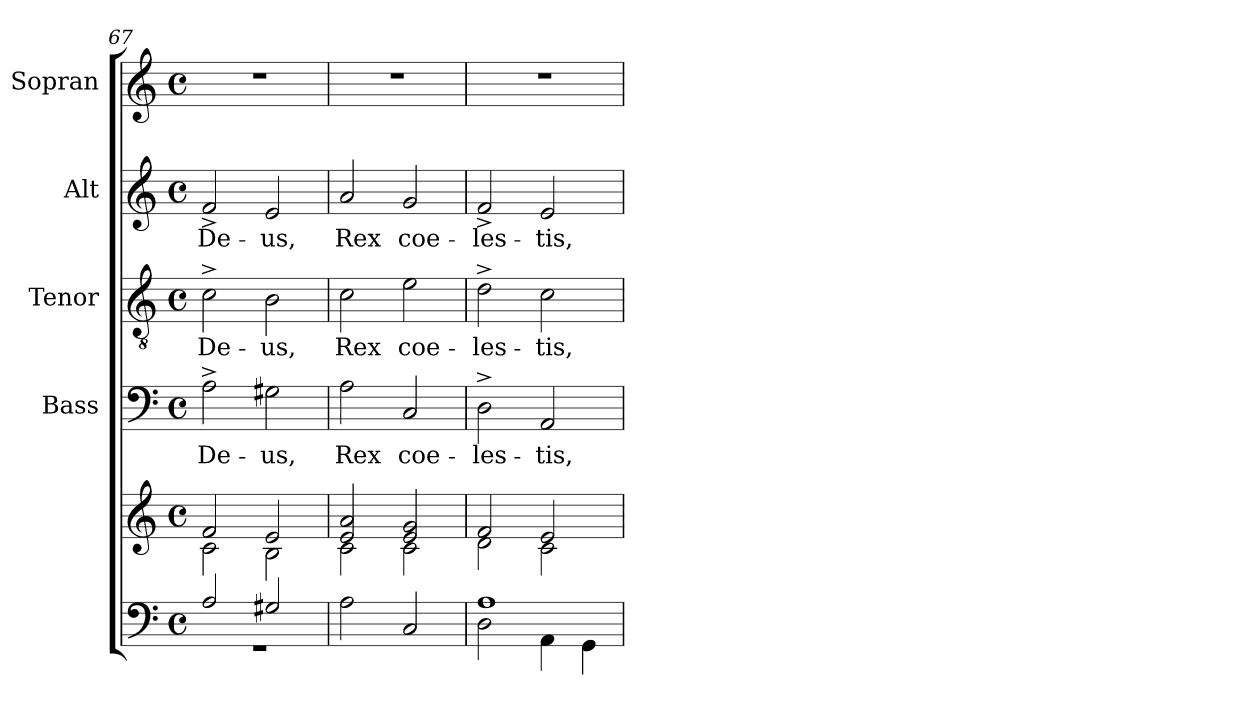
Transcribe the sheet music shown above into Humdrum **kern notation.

**kern	**kern	**kern	**text	**kern	**text	**kern	**text	**kern
*part5	*part5	*part4	*part4	*part3	*part3	*part2	*part2	*part1
*staff6	*staff5	*staff4	*staff4	*staff3	*staff3	*staff2	*staff2	*staff1
*	*	*I"Bass	*	*I"Tenor	*	*I"Alt	*	*I"Sopran
*	*	*I'B.	*	*I'T.	*	*I'A.	*	*I'S.
*clefF4	*clefG2	*clefF4	*	*clefGv2	*	*clefG2	*	*clefG2
*k[]	*k[]	*k[]	*	*k[]	*	*k[]	*	*k[]
*C:	*C:	*C:	*	*C:	*	*C:	*	*C:
*M4/4	*M4/4	*M4/4	*	*M4/4	*	*M4/4	*	*M4/4
*met(c)	*met(c)	*met(c)	*	*met(c)	*	*met(c)	*	*met(c)
=67	=67	=67	=67	=67	=67	=67	=67	=67
*^	*^	*	*	*	*	*	*	*
!	!	!	!	!	!LO:LY:b	!	!LO:LY:b	!	!LO:LY:b	!
2A/	1rGG	2f/	2c\	2A^>\	De-	2c^>\	De-	2f^>/	De-	1r
!	!	!	!	!	!LO:LY:b	!	!LO:LY:b	!	!LO:LY:b	!
2G#X/	.	2e/	2B\	2G#X\	-us,	2B\	-us,	2e/	-us,	.
*v	*v	*	*	*	*	*	*	*	*	*
=68	=68	=68	=68	=68	=68	=68	=68	=68	=68
!	!	!	!	!LO:LY:b	!	!LO:LY:b	!	!LO:LY:b	!
2A\	2e/ 2a/	2c\	2A\	Rex	2c\	Rex	2a/	Rex	1r
!	!	!	!	!LO:LY:b	!	!LO:LY:b	!	!LO:LY:b	!
2C/	2e/ 2g/	2c\	2C/	coe-	2e\	coe-	2g/	coe-	.
=69	=69	=69	=69	=69	=69	=69	=69	=69	=69
*^	*	*	*	*	*	*	*	*	*
!	!	!	!	!	!LO:LY:b	!	!LO:LY:b	!	!LO:LY:b	!
1A	2D\	2f/	2d\	2D^>\	-les-	2d^>\	-les-	2f^>/	-les-	1r
!	!	!	!	!	!LO:LY:b	!	!LO:LY:b	!	!LO:LY:b	!
.	4AA\	2e/	2c\	2AA/	-tis,	2c\	-tis,	2e/	-tis,	.
.	4GG\	.	.	.	.	.	.	.	.	.
*v	*v	*	*	*	*	*	*	*	*	*
*	*v	*v	*	*	*	*	*	*	*
=	=	=	=	=	=	=	=	=
*-	*-	*-	*-	*-	*-	*-	*-	*-
